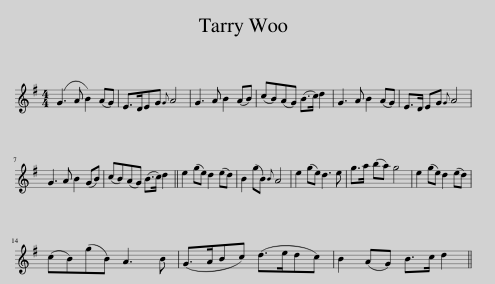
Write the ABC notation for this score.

X:1
L:1/8
M:4/4
I:linebreak $
K:G
V:1 treble
V:1
 (G3 A B2) (AG) | E>DEG{G} A4 | G3 A B2 (AB) | (cB)(AG) (B>c) d2 | G3 A B2 (AG) | %5
 E>D EG{G} A4 |$ G3 A B2 (GB) | (cB)(AG) (B>c) d2 || e2 (ge) d2 (ed) | B2 (gB){B} A4 | %10
 e2 (ge) d3 e | g>a (ba) g4 | e2 (ge) d2 (ed) |$ (cB)(gB) A3 B | (G>ABc) (d>edc) | %15
 B2 (AG) B>c d2 || %16
